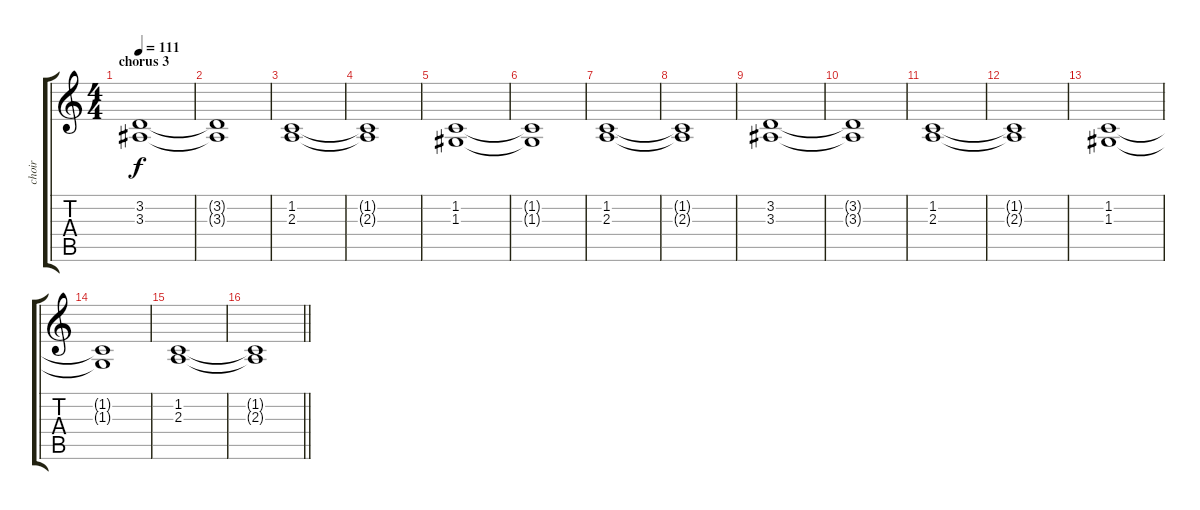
\track ("choir" "choir") {instrument fx7echoes}
\staff {score tabs}
\tuning (E4 B3 G3 D3 A2 E2) {hide}
\ts (4 4)
\section ("" "chorus 3")
\tempo 111
\clef g2
\ks c
(3.2 3.3).1{dy f} |
(3.2{t} 3.3{t}).1 |
(1.2 2.3).1 |
(1.2{t} 2.3{t}).1 |
(1.2 1.3).1 |
(1.2{t} 1.3{t}).1 |
(1.2 2.3).1 |
(1.2{t} 2.3{t}).1 |
(3.2 3.3).1 |
(3.2{t} 3.3{t}).1 |
(1.2 2.3).1 |
(1.2{t} 2.3{t}).1 |
(1.2 1.3).1 |
(1.2{t} 1.3{t}).1 |
(1.2 2.3).1 |
\barLineRight lightlight
(1.2{t} 2.3{t}).1
